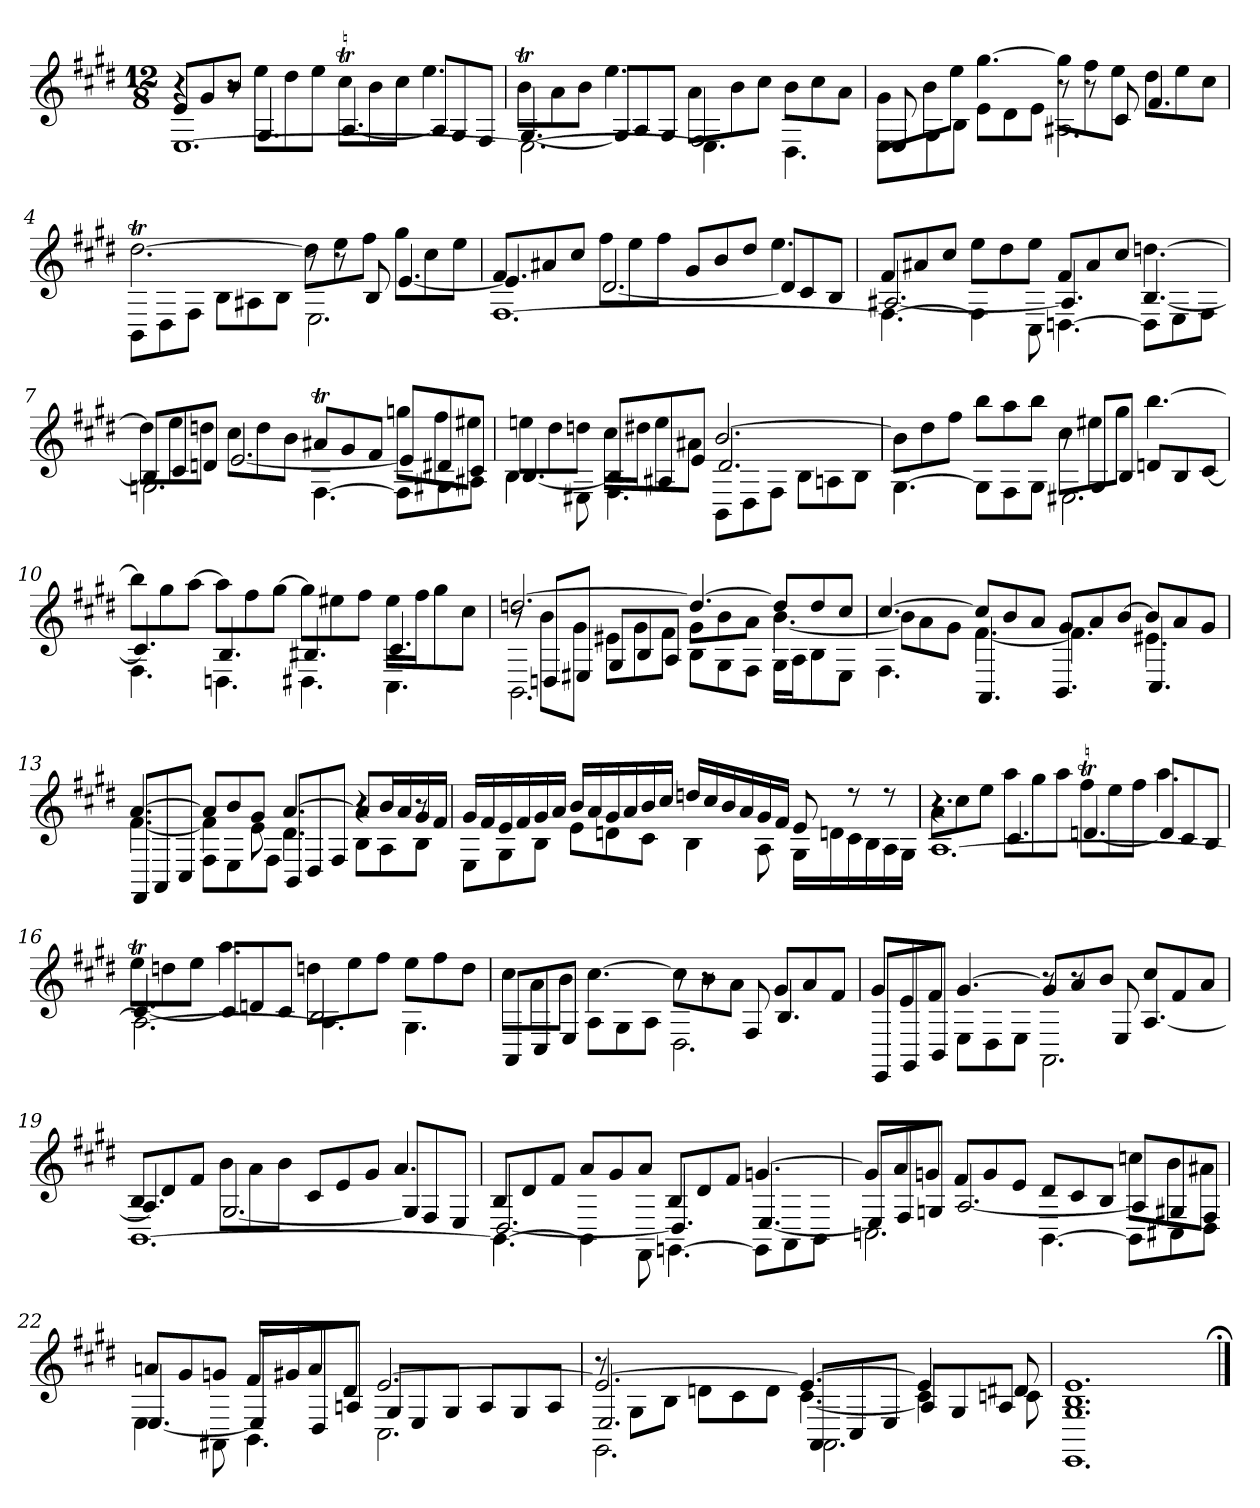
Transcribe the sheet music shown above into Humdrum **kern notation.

**kern
*part1
*staff1
*k[f#c#g#d#]
*E:
*M12/8
*MM92
=1
*^
*	*^
8e/L	4r	[1.E\
8g#/	.	.
8b/J	8r	.
8ee\L	4.G#/	.
8dd#\	.	.
8ee\J	.	.
8cc#t\L	[4.A/	.
8b\	.	.
8cc#\J	.	.
4.ee\	8A/L]	.
.	8G#/	.
.	8F#/J	.
=2	=2	=2
8bT\L	[4.G#/	2.E\_
8a\	.	.
8b\J	.	.
4.ee\	8G#/L]	.
.	8A/	.
.	8G#/J	.
8a\L	2.F#/	4.E\]
8b\	.	.
8cc#\J	.	.
8b\L	.	4.D#\
8cc#\	.	.
8a\J	.	.
=3	=3	=3
8g#\L	8E/	8E\L
8b\	8ryy	8G#\
8ee\J	8ryy	8B\J
[4.gg#\	4ryy	8e\L
.	.	8d#\
.	8ryy	8e\J
8gg#\L]	8r	2.A#X\
8ff#\	8r	.
8ee\J	8c#/	.
8dd#\L	4.f#/	.
8ee\	.	.
8cc#\J	.	.
=4	=4	=4
[2.dd#t\	2.ryy	8BB\L
.	.	8D#\
.	.	8F#\J
.	.	8B\L
.	.	8A#X\
.	.	8B\J
8dd#\L]	8r	2.E\
8ee\	8r	.
8ff#\J	8B/	.
8gg#\L	[4.e/	.
8cc#\	.	.
8ee\J	.	.
=5	=5	=5
8f#/L	4.e/]	[1.F#\
8a#X/	.	.
8cc#/J	.	.
8ff#\L	[2.d#/	.
8ee\	.	.
8ff#\J	.	.
8g#/L	.	.
8b/	.	.
8dd#/J	.	.
4.ee\	8d#/L]	.
.	8c#/	.
.	8B/J	.
=6	=6	=6
8f#/L	[2.A#X/	4.F#\_
8a#X/	.	.
8cc#/J	.	.
8ee\L	.	4F#\]
8dd#\	.	.
8ee\J	.	8C#\
8f#/L	4.A#/]	[4.Dn\
8a#/	.	.
8cc#/J	.	.
[4.ddn\	[4.B/	8D\L]
.	.	8E\
.	.	8F#\J
=7	=7	=7
8dd\L]	8B/L]	2.Gn\
8ee\	8c#/	.
8ddn\J	8dn/J	.
8cc#\L	[2.e/	.
8dd\	.	.
8b\J	.	.
8a#Xt/L	.	[4.F#\
8g#/	.	.
8f#/J	.	.
8ggn\L	8e/L]	8F#\L]
8ff#\	8d#X/	8G#X\
8ee#X\J	8c#/J	8A#X\J
=8	=8	=8
8een\L	[4.B/	4B\
8dd#\	.	.
8ddn\J	.	8E#X\
16cc#\LL	8B/L]	4.F#\
16dd#X\J	.	.
8ee\	8A#X/	.
8a#X\J	8e/J	.
[2.b/	2.d#/	8BB\L
.	.	8D#\
.	.	8F#\J
.	.	8B\L
.	.	8An\
.	.	8B\J
=9	=9	=9
8b\L]	2.ryy	[4.G#\
8dd#\	.	.
8ff#\J	.	.
8bb\L	.	8G#\L]
8aa\	.	8F#\
8bb\J	.	8G#\J
8cc#\L	8r	2.E#X\
8ee#X\	8G#/L	.
8gg#\J	8B/J	.
[4.bb\	8dn/L	.
.	8B/	.
.	[8c#/J	.
=10	=10	=10
8bb\L]	4.c#/]	4.F#\
8gg#\	.	.
[8aa\J	.	.
8aa\L]	4.B/	4.Dn\
8ff#\	.	.
[8gg#\J	.	.
8gg#\L]	4.B#X/	4.D#X\
8ee#X\	.	.
8ff#\J	.	.
16ee#\LL	4.c#/	4.C#\
16ff#\J	.	.
8gg#\	.	.
8cc#\J	.	.
=11	=11	=11
*	*	*^
[2.ddn/	8r	8r	2.BB\
.	8b\L	8Dn/L	.
.	8g#\J	8E#X/J	.
.	8e#X\L	8G#/L	.
.	8g#\	8B/	.
.	8f#\J	8A/J	.
4.dd/_	8g#\L	8B\L	2.ryy
.	8b\	8G#\	.
.	8a\J	8F#\J	.
8dd/L]	[4.b\	16G#\LL	.
.	.	16A\J	.
8dd/	.	8B\	.
8cc#/J	.	8E#\J	.
*	*	*v	*v
=12	=12	=12
[4.cc#/	8b\L]	4.F#\
.	8a\	.
.	8g#\J	.
8cc#/L]	[4.f#\	4.AA/
8b/	.	.
8a/J	.	.
8g#/L	4.f#\]	4.BB/
8a/	.	.
[8b/J	.	.
8b/L]	4.e#X\	4.C#/
8a/	.	.
8g#/J	.	.
=13	=13	=13
[4.a/	[4.f#\	8FF#/L
.	.	8AA/
.	.	8C#/J
8a/L]	4f#\]	8F#\L
8b/	.	8E\
8g#/J	8e\	8F#\J
[4.a/	4.d#\	8BB/L
.	.	8D#/
.	.	8F#/J
8a/L]	4r	8B\L
16b/L	.	8A\
16a/	.	.
16g#/	8r	8B\J
16f#/JJ	.	.
*	*v	*v
=14	=14
16g#/LL	8E\L
16f#/	.
16e/	8G#\
16f#/	.
16g#/	8B\J
16a/JJ	.
16b/LL	8e\L
16a/	.
16g#/	8dn\
16a/	.
16b/	8c#\J
16cc#/JJ	.
16ddn/LL	4B\
16cc#/	.
16b/	.
16a/	.
16g#/	8A\
16f#/JJ	.
8e/	16G#\LL
.	16dn\
8r	16c#\
.	16B\
8r	16A\
.	16G#\JJ
=15	=15
*	*^
8a\L	4.r	[1.A\
8cc#\	.	.
8ee\J	.	.
8aa\L	4.c#/	.
8gg#\	.	.
8aa\J	.	.
8ff#t\L	[4.dn/	.
8ee\	.	.
8ff#\J	.	.
4.aa\	8d/L]	.
.	8c#/	.
.	8B/J	.
=16	=16	=16
8eeT\L	[4.c#/	2.A\_
8ddn\	.	.
8ee\J	.	.
4.aa\	8c#/L]	.
.	8dn/	.
.	8c#/J	.
8ddn\L	2.B/	4.A\]
8ee\	.	.
8ff#\J	.	.
8ee\L	.	4.G#\
8ff#\	.	.
8dd\J	.	.
=17	=17	=17
8cc#\L	2.ryy	8AA/L
8a\	.	8C#/
8b\J	.	8E/J
[4.cc#\	.	8A\L
.	.	8G#\
.	.	8A\J
8cc#\L]	8r	2.D#\
8b\	8r	.
8a\J	8F#/	.
8g#/L	4.B/	.
8a/	.	.
8f#/J	.	.
=18	=18	=18
8g#/L	2.ryy	8EE/L
8e/	.	8GG#/
8f#/J	.	8BB/J
[4.g#/	.	8E\L
.	.	8D#\
.	.	8E\J
8g#/L]	8r	2.AA\
8a/	8r	.
8b/J	8E/	.
8cc#/L	[4.A/	.
8f#/	.	.
8a/J	.	.
=19	=19	=19
8B/L	4.A/]	[1.BB\
8d#/	.	.
8f#/J	.	.
8b\L	[2.G#/	.
8a\	.	.
8b\J	.	.
8c#/L	.	.
8e/	.	.
8g#/J	.	.
4.a/	8G#/L]	.
.	8F#/	.
.	8E/J	.
=20	=20	=20
8B/L	[2.D#/	4.BB\_
8d#/	.	.
8f#/J	.	.
8a/L	.	4BB\]
8g#/	.	.
8a/J	.	8FF#\
8B/L	4.D#/]	[4.GGn\
8d#/	.	.
8f#/J	.	.
[4.gn/	[4.E/	8GG\L]
.	.	8AA\
.	.	8BB\J
=21	=21	=21
8g/L]	8E/L]	2.Cn\
8a/	8F#/	.
8gn/J	8Gn/J	.
8f#/L	[2.A/	.
8g/	.	.
8e/J	.	.
8d#/L	.	[4.BB\
8c#/	.	.
8B/J	.	.
8ccn\L	8A/L]	8BB\L]
8b\	8G#X/	8C#X\
8a#X\J	8F#/J	8D#\J
=22	=22	=22
8an/L	[4.E/	4E\
8g#/	.	.
8gn/J	.	8AA#X\
16f#/LL	8E/L]	4.BB\
16g#X/J	.	.
8a/	8D#/	.
8d#/J	8An/J	.
[2.e/	8G#/L	2.C#\
.	8E/	.
.	8G#/J	.
.	8A/L	.
.	8G#/	.
.	8A/J	.
=23	=23	=23
*	*	*^
2.e/_	8r	2.E/	2.GG#\
.	8G#\L	.	.
.	8B\J	.	.
.	8dn\L	.	.
.	8c#\	.	.
.	8d\J	.	.
4.e/_	[4.c#\	8AA/L	2.AA\
.	.	8C#/	.
.	.	8E/J	.
4e/]	4c#\]	8A/L	.
.	.	8G#/	.
8d#X/	8cn\	8A/J	.
=24	=24	=24	=24
1.e/	1.B\	1.G#/	1.EE\
*v	*v	*v	*v
==;
*-
